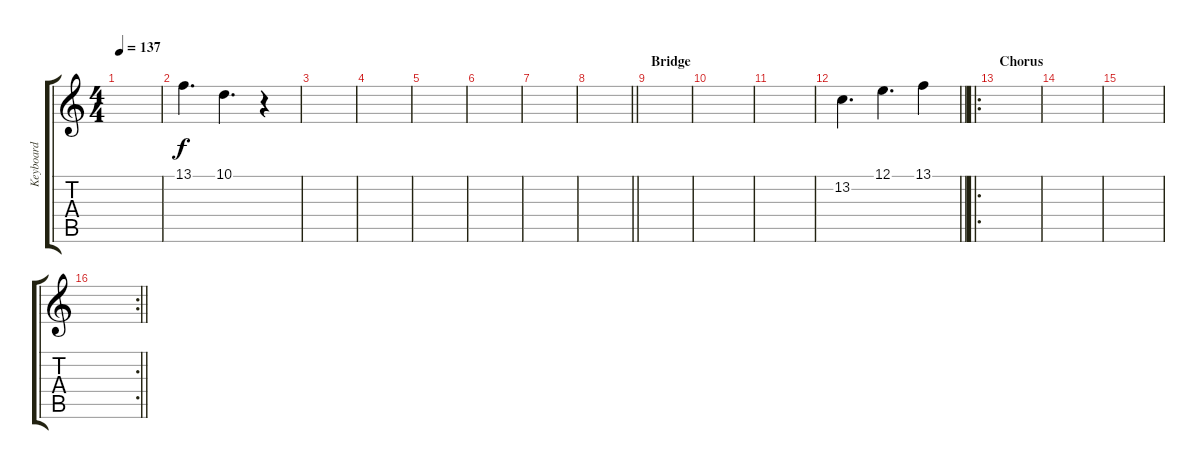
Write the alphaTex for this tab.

\track ("Keyboard" "Keyboard") {instrument acousticgrandpiano}
\staff {score tabs}
\tuning (E4 B3 G3 D3 A2 E2) {hide}
\ts (4 4)
\tempo 137
\clef g2
\ks c
|
13.1.4{d} 10.1.4{d} r.4 |
|
|
|
|
|
\barLineRight lightlight
|
\section ("" "Bridge")
|
|
|
\barLineRight lightlight
13.2.4{d} 12.1.4{d} 13.1.4 |
\ro
\section ("" "Chorus")
|
|
|
\rc 2
\barLineRight lightlight
